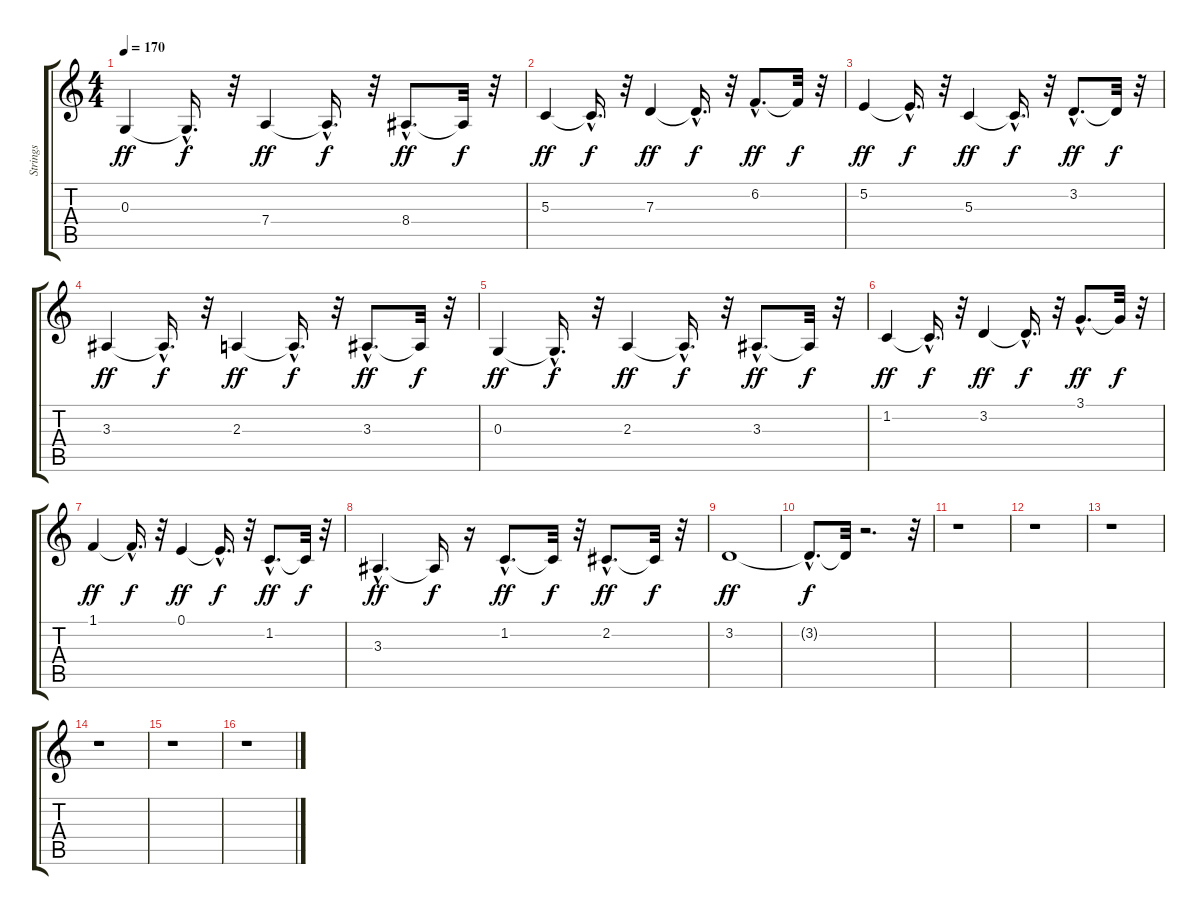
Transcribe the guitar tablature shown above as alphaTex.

\track ("Strings" "Strings") {instrument stringensemble1}
\staff {score tabs}
\tuning (E4 B3 G3 D3 A2 E2) {hide}
\ts (4 4)
\tempo 170
\clef g2
\ks c
0.3.4{dy ff} 0.3{hac t}.16{d dy f} r.32 7.4.4{dy ff} 7.4{hac t}.16{d dy f} r.32 8.4{hac}.8{d dy ff} 8.4{t}.32{dy f} r.32 |
5.3.4{dy ff} 5.3{hac t}.16{d dy f} r.32 7.3.4{dy ff} 7.3{hac t}.16{d dy f} r.32 6.2{hac}.8{d dy ff} 6.2{t}.32{dy f} r.32 |
5.2.4{dy ff} 5.2{hac t}.16{d dy f} r.32 5.3.4{dy ff} 5.3{hac t}.16{d dy f} r.32 3.2{hac}.8{d dy ff} 3.2{t}.32{dy f} r.32 |
3.3.4{dy ff} 3.3{hac t}.16{d dy f} r.32 2.3.4{dy ff} 2.3{hac t}.16{d dy f} r.32 3.3{hac}.8{d dy ff} 3.3{t}.32{dy f} r.32 |
0.3.4{dy ff} 0.3{hac t}.16{d dy f} r.32 2.3.4{dy ff} 2.3{hac t}.16{d dy f} r.32 3.3{hac}.8{d dy ff} 3.3{t}.32{dy f} r.32 |
1.2.4{dy ff} 1.2{hac t}.16{d dy f} r.32 3.2.4{dy ff} 3.2{hac t}.16{d dy f} r.32 3.1{hac}.8{d dy ff} 3.1{t}.32{dy f} r.32 |
1.1.4{dy ff} 1.1{hac t}.16{d dy f} r.32 0.1.4{dy ff} 0.1{hac t}.16{d dy f} r.32 1.2{hac}.8{d dy ff} 1.2{t}.32{dy f} r.32 |
3.3{hac}.4{d dy ff} 3.3{t}.16{dy f} r.16 1.2{hac}.8{d dy ff} 1.2{t}.32{dy f} r.32 2.2{hac}.8{d dy ff} 2.2{t}.32{dy f} r.32 |
3.2.1{dy ff} |
3.2{hac t}.8{d dy f} 3.2{t}.32 r.2{d} r.32 |
r.1 |
r.1 |
r.1 |
r.1 |
r.1 |
r.1
